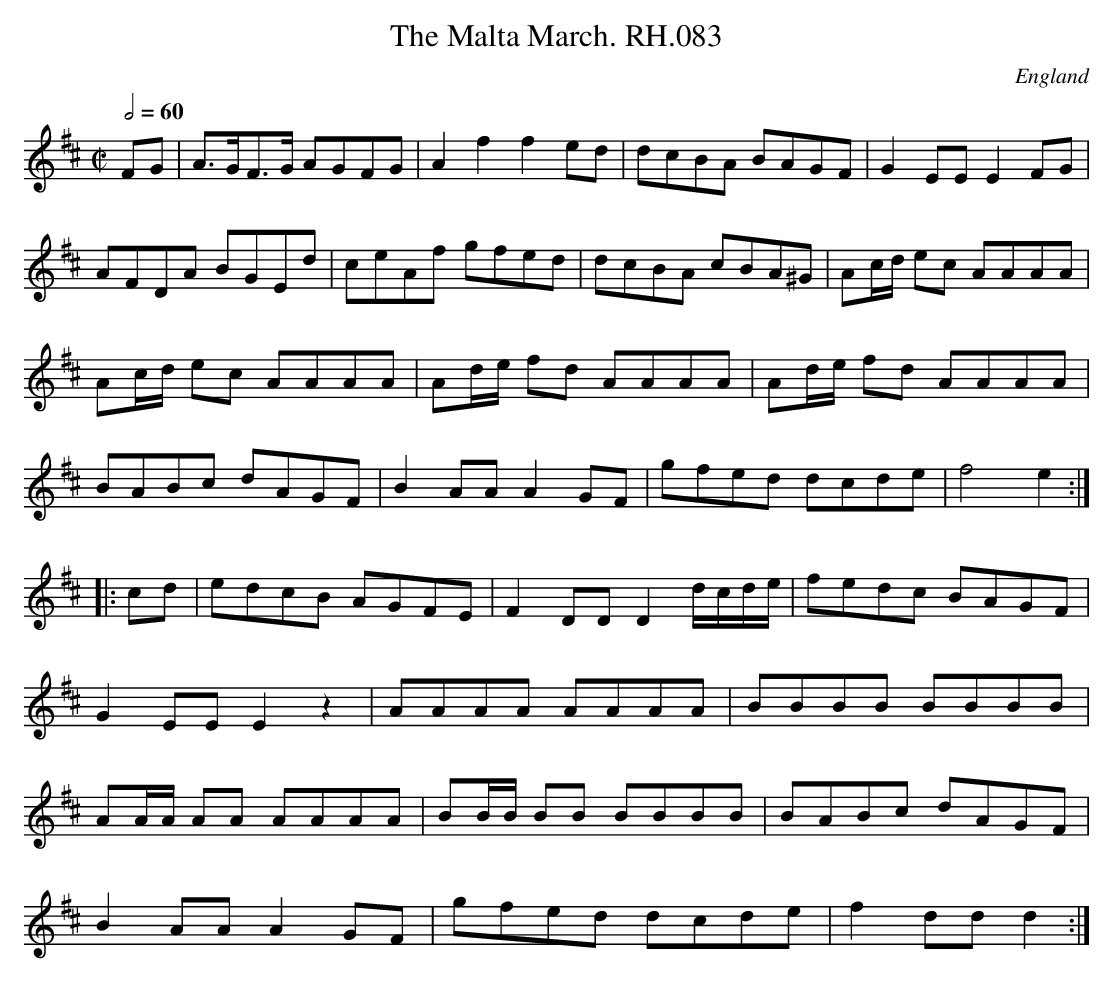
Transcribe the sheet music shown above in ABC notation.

X:1
T:Malta March. RH.083, The
O:England
M:C|
L:1/8
Q:1/2=60
K:D
FG|A>GF>G AGFG|A2f2 f2ed|dcBA BAGF|G2EE E2FG|
AFDA BGEd|ceAf gfed|dcBA cBA^G|Ac/d/ ec AAAA|
Ac/d/ ec AAAA|Ad/e/ fd AAAA|Ad/e/ fd AAAA|
BABc dAGF|B2AA A2GF|gfed dcde|f4 e2:|
|:cd|edcB AGFE|F2DD D2d/c/d/e/|fedc BAGF|
G2EE E2z2|AAAA AAAA|BBBB BBBB|
AA/A/ AA AAAA|BB/B/ BB BBBB|BABc dAGF|
B2AA A2GF|gfed dcde|f2dd d2:|
